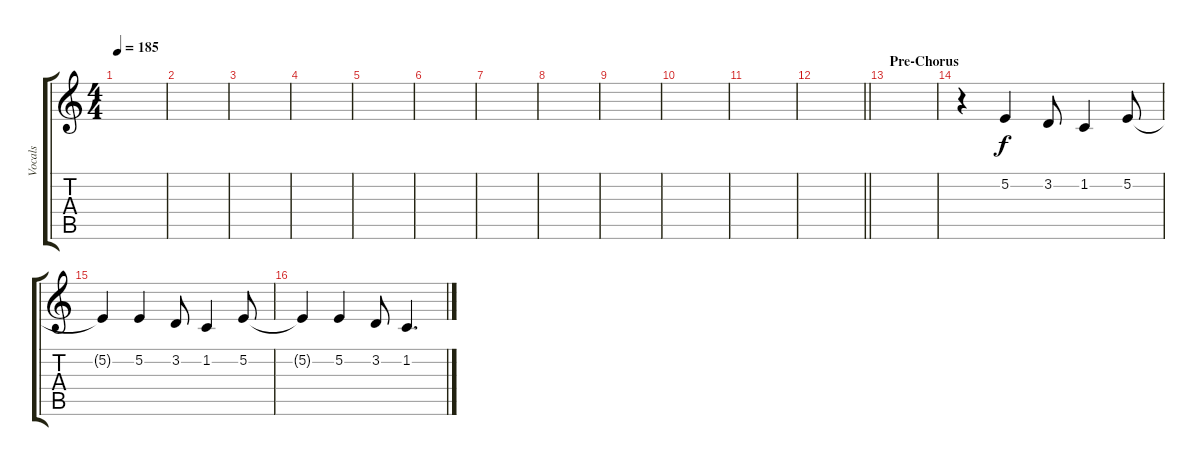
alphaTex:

\track ("Vocals" "Vocals") {instrument altosax}
\staff {score tabs}
\tuning (E4 B3 G3 D3 A2 E2) {hide}
\ts (4 4)
\tempo 185
\clef g2
\ks c
|
|
|
|
|
|
|
|
|
|
|
\barLineRight lightlight
|
\section ("" "Pre-Chorus")
|
r.4 5.2.4 3.2.8 1.2.4 5.2.8 |
5.2{t}.4 5.2.4 3.2.8 1.2.4 5.2.8 |
5.2{t}.4 5.2.4 3.2.8 1.2.4{d}
